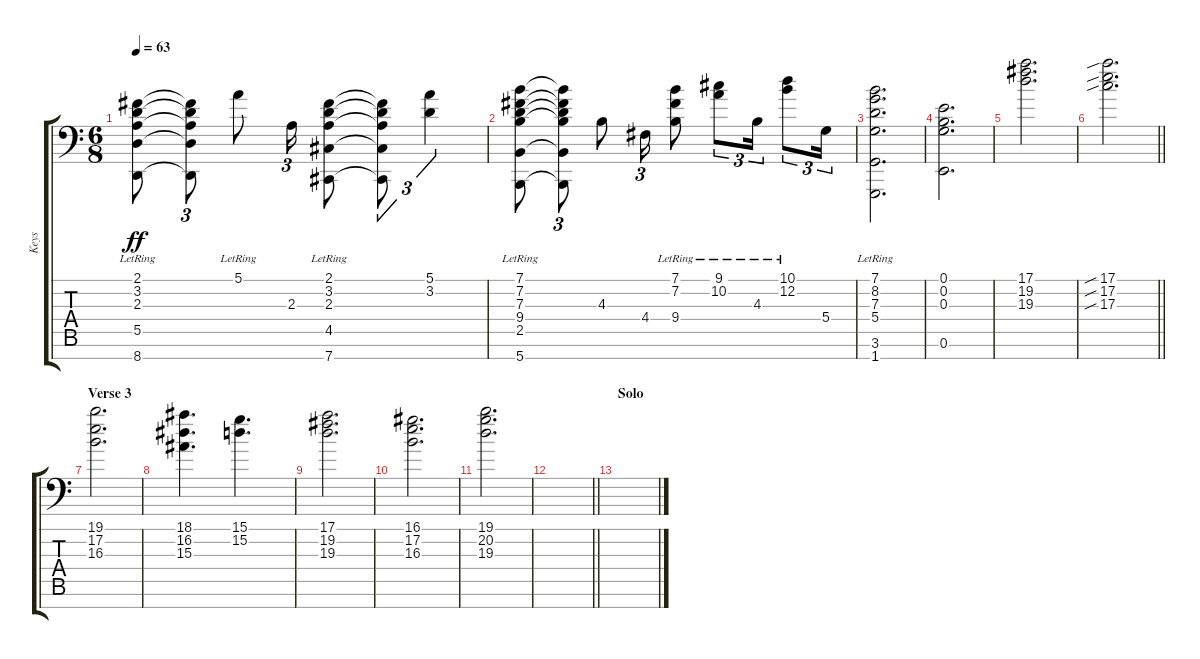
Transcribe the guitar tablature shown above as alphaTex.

\track ("Keys" "Keys") {instrument acousticgrandpiano}
\staff {score tabs}
\tuning (E4 B3 G3 D3 A2 E2 Gb1) {hide}
\ts (6 8)
\tempo 63
\clef f4
\ks c
(2.1 3.2{lr} 2.3{lr} 5.5{lr} 8.7{lr}).8{dy ff} (2.1{t} 3.2{t} 2.3{t} 5.5{t} 8.7{t}).8{tu (3 2)} 5.1{lr}.8 2.3.16{tu (3 2)} (2.1{lr} 3.2{lr} 2.3{lr} 4.5{lr} 7.7{lr}).8 (2.1{t} 3.2{t} 2.3{t} 4.5{t} 7.7{t}).8{tu (3 2)} (5.1 3.2).4{tu (3 2)} |
(7.1 7.2 7.3 9.4 2.5 5.7{lr}).8 (7.1{t} 7.2{t} 7.3{t} 9.4{t} 2.5{t} 5.7{t}).8{tu (3 2)} 4.3.8 4.4.16{tu (3 2)} (7.1 7.2 9.4{lr}).8 (9.1{lr} 10.2{lr}).8{tu (3 2)} 4.3{lr}.16{tu (3 2)} (10.1{lr} 12.2{lr}).8{tu (3 2)} 5.4.16{tu (3 2)} |
(7.1 8.2 7.3 5.4{lr} 3.6{lr} 1.7{lr}).2{d} |
(0.1 0.2 0.3 0.6).2{d} |
(17.1 19.2 19.3).2{d instrument drawbarorgan} |
\barLineRight lightlight
(17.1{sib} 17.2{sib} 17.3{sib}).2{d} |
\section ("" "Verse 3")
(19.1 17.2 16.3).2{d volume 9} |
(18.1 16.2 15.3).4{d} (15.1 15.2).4{d} |
(17.1 19.2 19.3).2{d} |
(16.1 17.2 16.3).2{d} |
(19.1 20.2 19.3).2{d} |
\barLineRight lightlight
|
\section ("" "Solo")
